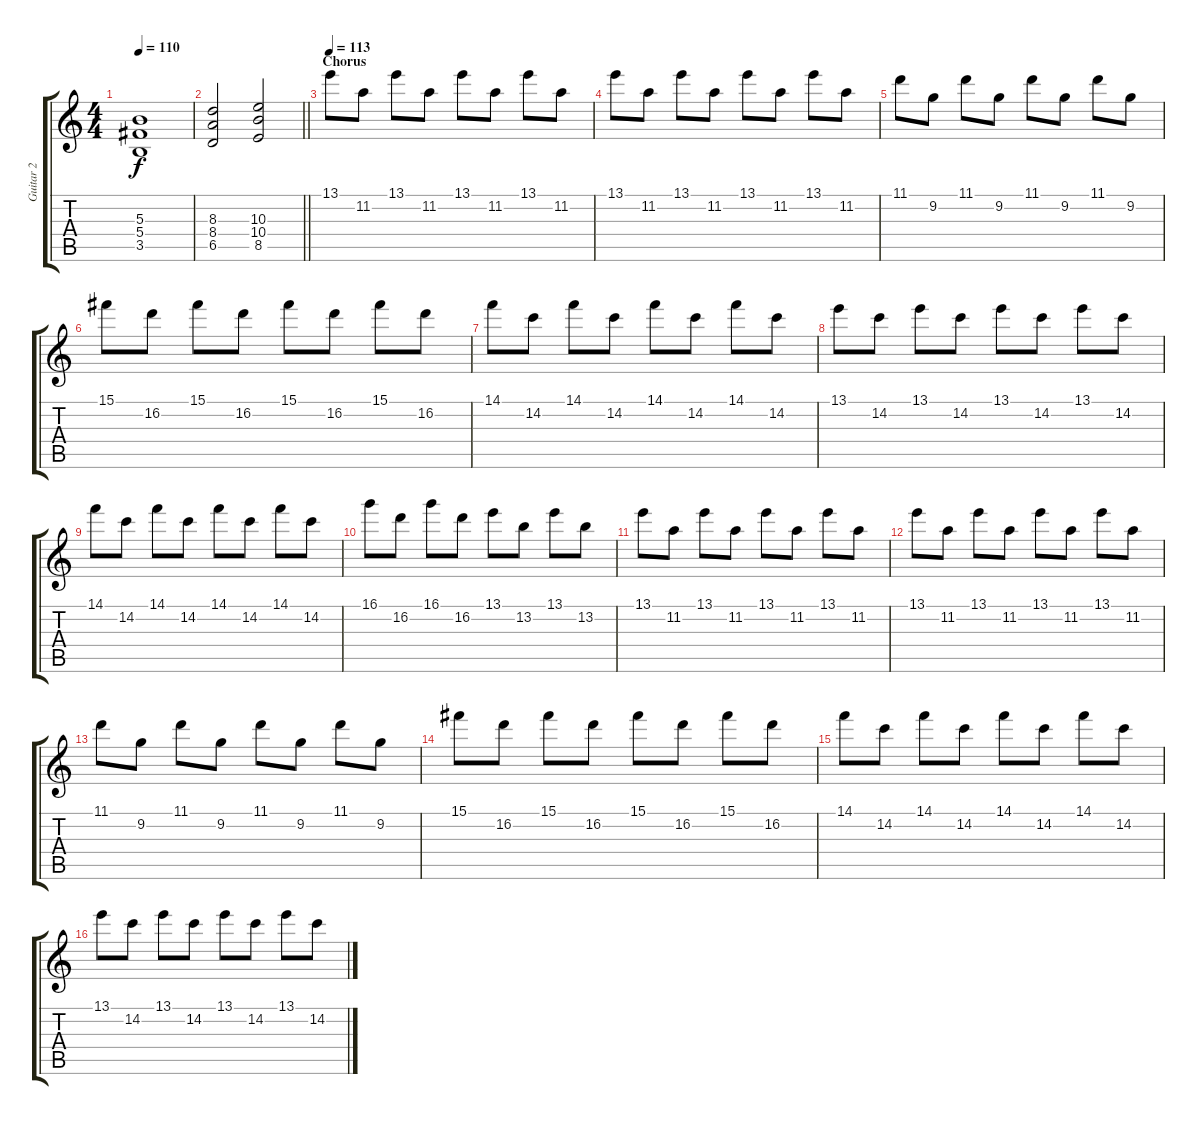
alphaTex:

\track ("Guitar 2" "Guitar 2") {instrument overdrivenguitar}
\staff {score tabs}
\tuning (Eb4 Bb3 Gb3 Db3 Ab2 Eb2) {hide}
\ts (4 4)
\tempo 110
\clef g2
\ks c
(5.3 5.4 3.5).1{dy f instrument distortionguitar} |
\barLineRight lightlight
(8.3 8.4 6.5).2 (10.3 10.4 8.5).2 |
\section ("" "Chorus")
\tempo 113
13.1.8 11.2.8 13.1.8 11.2.8 13.1.8 11.2.8 13.1.8 11.2.8 |
13.1.8 11.2.8 13.1.8 11.2.8 13.1.8 11.2.8 13.1.8 11.2.8 |
11.1.8 9.2.8 11.1.8 9.2.8 11.1.8 9.2.8 11.1.8 9.2.8 |
15.1.8 16.2.8 15.1.8 16.2.8 15.1.8 16.2.8 15.1.8 16.2.8 |
14.1.8 14.2.8 14.1.8 14.2.8 14.1.8 14.2.8 14.1.8 14.2.8 |
13.1.8 14.2.8 13.1.8 14.2.8 13.1.8 14.2.8 13.1.8 14.2.8 |
14.1.8 14.2.8 14.1.8 14.2.8 14.1.8 14.2.8 14.1.8 14.2.8 |
16.1.8 16.2.8 16.1.8 16.2.8 13.1.8 13.2.8 13.1.8 13.2.8 |
13.1.8 11.2.8 13.1.8 11.2.8 13.1.8 11.2.8 13.1.8 11.2.8 |
13.1.8 11.2.8 13.1.8 11.2.8 13.1.8 11.2.8 13.1.8 11.2.8 |
11.1.8 9.2.8 11.1.8 9.2.8 11.1.8 9.2.8 11.1.8 9.2.8 |
15.1.8 16.2.8 15.1.8 16.2.8 15.1.8 16.2.8 15.1.8 16.2.8 |
14.1.8 14.2.8 14.1.8 14.2.8 14.1.8 14.2.8 14.1.8 14.2.8 |
13.1.8 14.2.8 13.1.8 14.2.8 13.1.8 14.2.8 13.1.8 14.2.8
